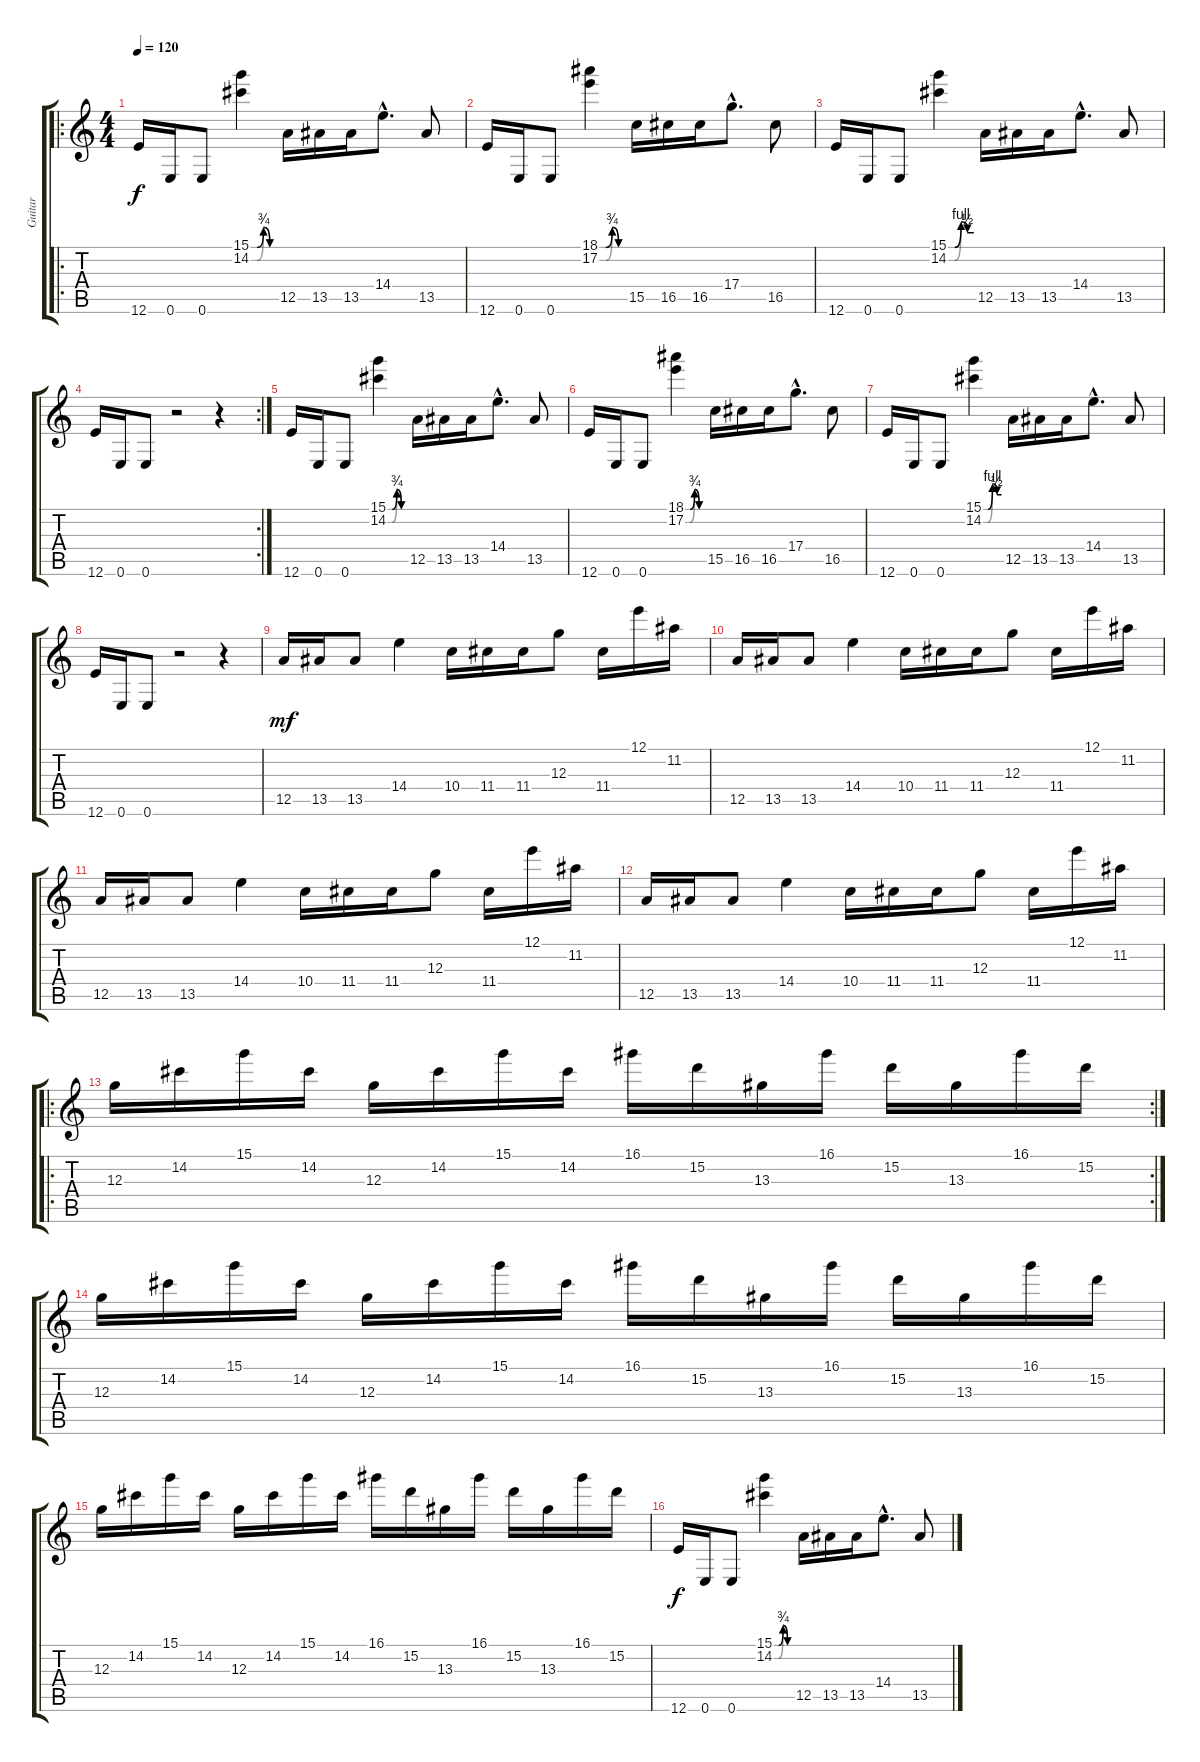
\track ("Guitar" "Guitar") {instrument overdrivenguitar}
\staff {score tabs}
\tuning (E4 B3 G3 D3 A2 E2) {hide}
\ro
\ts (4 4)
\tempo 120
\clef g2
\ks c
12.6.16{dy f volume 14 instrument distortionguitar} 0.6.16 0.6.8 (15.1{be (custom 0 0 15 0 30 3 45 0 60 0)} 14.2{be (custom 0 0 15 0 30 3 45 0 60 0)}).4 12.5.16 13.5.16 13.5.16 14.4{hac}.8{d} 13.5.8 |
12.6.16 0.6.16 0.6.8 (18.1{be (custom 0 0 15 0 30 3 45 0 60 0)} 17.2{be (custom 0 0 15 0 30 3 45 0 60 0)}).4 15.5.16 16.5.16 16.5.16 17.4{hac}.8{d} 16.5.8 |
12.6.16{volume 14 instrument distortionguitar} 0.6.16 0.6.8 (15.1{be (custom 0 0 15 0 30 4 45 2 60 2)} 14.2{be (custom 0 0 15 0 30 4 45 2 60 2)}).4 12.5.16 13.5.16 13.5.16 14.4{hac}.8{d} 13.5.8 |
\rc 2
12.6.16 0.6.16 0.6.8 r.2 r.4 |
12.6.16{volume 14 instrument distortionguitar} 0.6.16 0.6.8 (15.1{be (custom 0 0 15 0 30 3 45 0 60 0)} 14.2{be (custom 0 0 15 0 30 3 45 0 60 0)}).4 12.5.16 13.5.16 13.5.16 14.4{hac}.8{d} 13.5.8 |
12.6.16 0.6.16 0.6.8 (18.1{be (custom 0 0 15 0 30 3 45 0 60 0)} 17.2{be (custom 0 0 15 0 30 3 45 0 60 0)}).4 15.5.16 16.5.16 16.5.16 17.4{hac}.8{d} 16.5.8 |
12.6.16{volume 14 instrument distortionguitar} 0.6.16 0.6.8 (15.1{be (custom 0 0 15 0 30 4 45 2 60 2)} 14.2{be (custom 0 0 15 0 30 4 45 2 60 2)}).4 12.5.16 13.5.16 13.5.16 14.4{hac}.8{d} 13.5.8 |
12.6.16 0.6.16 0.6.8 r.2 r.4 |
12.5.16{dy mf volume 14 instrument distortionguitar} 13.5.16 13.5.8 14.4.4 10.4.16 11.4.16 11.4.16 12.3.8 11.4.16 12.1.16 11.2.16 |
12.5.16{volume 14 instrument distortionguitar} 13.5.16 13.5.8 14.4.4 10.4.16 11.4.16 11.4.16 12.3.8 11.4.16 12.1.16 11.2.16 |
12.5.16{volume 14 instrument distortionguitar} 13.5.16 13.5.8 14.4.4 10.4.16 11.4.16 11.4.16 12.3.8 11.4.16 12.1.16 11.2.16 |
12.5.16{volume 14 instrument distortionguitar} 13.5.16 13.5.8 14.4.4 10.4.16 11.4.16 11.4.16 12.3.8 11.4.16 12.1.16 11.2.16 |
\ro
\rc 2
12.3.16{volume 14 instrument overdrivenguitar} 14.2.16 15.1.16 14.2.16 12.3.16 14.2.16 15.1.16 14.2.16 16.1.16 15.2.16 13.3.16 16.1.16 15.2.16 13.3.16 16.1.16 15.2.16 |
12.3.16{volume 14 instrument overdrivenguitar} 14.2.16 15.1.16 14.2.16 12.3.16 14.2.16 15.1.16 14.2.16 16.1.16 15.2.16 13.3.16 16.1.16 15.2.16 13.3.16 16.1.16 15.2.16 |
12.3.16{volume 14 instrument overdrivenguitar} 14.2.16 15.1.16 14.2.16 12.3.16 14.2.16 15.1.16 14.2.16 16.1.16 15.2.16 13.3.16 16.1.16 15.2.16 13.3.16 16.1.16 15.2.16 |
12.6.16{dy f volume 14 instrument distortionguitar} 0.6.16 0.6.8 (15.1{be (custom 0 0 15 0 30 3 45 0 60 0)} 14.2{be (custom 0 0 15 0 30 3 45 0 60 0)}).4 12.5.16 13.5.16 13.5.16 14.4{hac}.8{d} 13.5.8
